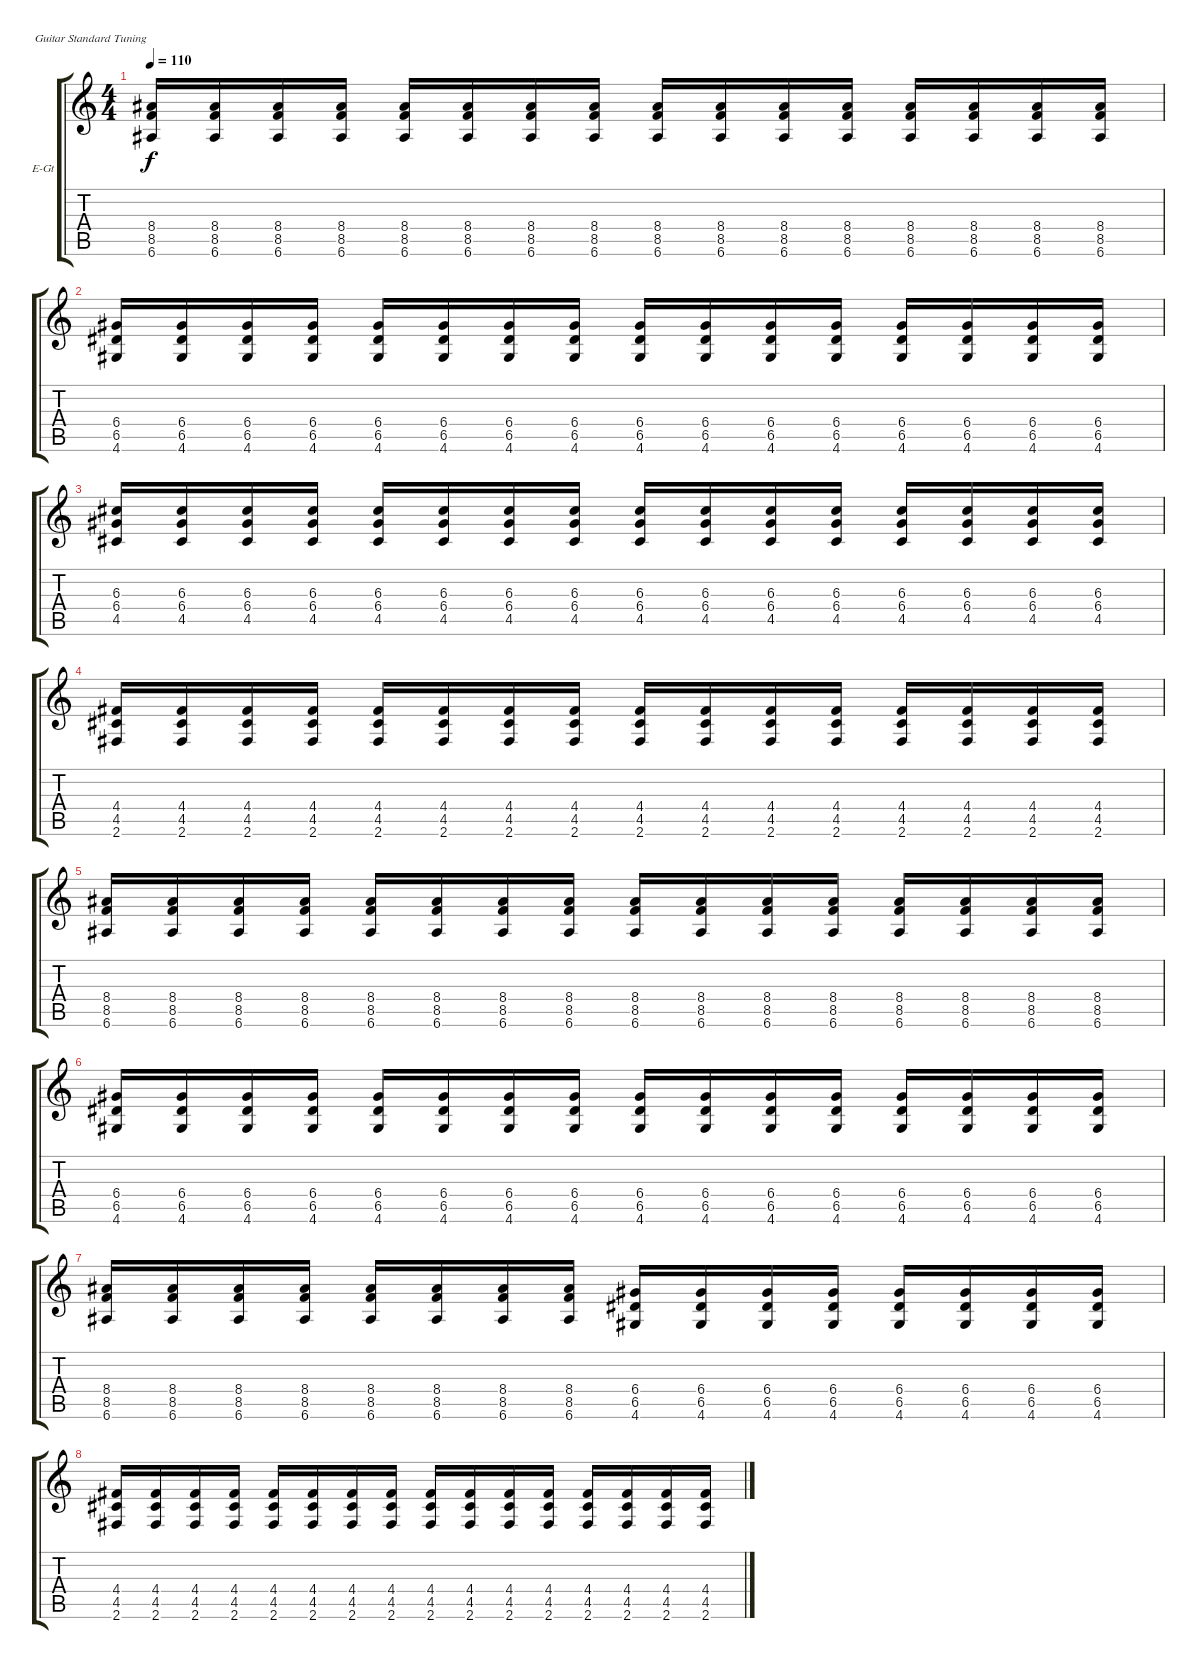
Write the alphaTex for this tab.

\bracketExtendMode groupsimilarinstruments
\firstSystemTrackNameOrientation horizontal
\otherSystemsTrackNameOrientation horizontal
\track ("Matty Lewis" "E-Gt") {instrument distortionguitar}
\staff {score tabs}
\tuning (E4 B3 G3 D3 A2 E2)
\ts (4 4)
\tempo 110
\clef g2
\ks c
(8.4 8.5 6.6).16{dy f} (8.4 8.5 6.6).16 (8.4 8.5 6.6).16 (8.4 8.5 6.6).16 (8.4 8.5 6.6).16 (8.4 8.5 6.6).16 (8.4 8.5 6.6).16 (8.4 8.5 6.6).16 (8.4 8.5 6.6).16 (8.4 8.5 6.6).16 (8.4 8.5 6.6).16 (8.4 8.5 6.6).16 (8.4 8.5 6.6).16 (8.4 8.5 6.6).16 (8.4 8.5 6.6).16 (8.4 8.5 6.6).16 |
(6.4 6.5 4.6).16 (6.4 6.5 4.6).16 (6.4 6.5 4.6).16 (6.4 6.5 4.6).16 (6.4 6.5 4.6).16 (6.4 6.5 4.6).16 (6.4 6.5 4.6).16 (6.4 6.5 4.6).16 (6.4 6.5 4.6).16 (6.4 6.5 4.6).16 (6.4 6.5 4.6).16 (6.4 6.5 4.6).16 (6.4 6.5 4.6).16 (6.4 6.5 4.6).16 (6.4 6.5 4.6).16 (6.4 6.5 4.6).16 |
(6.3 6.4 4.5).16 (6.3 6.4 4.5).16 (6.3 6.4 4.5).16 (6.3 6.4 4.5).16 (6.3 6.4 4.5).16 (6.3 6.4 4.5).16 (6.3 6.4 4.5).16 (6.3 6.4 4.5).16 (6.3 6.4 4.5).16 (6.3 6.4 4.5).16 (6.3 6.4 4.5).16 (6.3 6.4 4.5).16 (6.3 6.4 4.5).16 (6.3 6.4 4.5).16 (6.3 6.4 4.5).16 (6.3 6.4 4.5).16 |
(4.4 4.5 2.6).16 (4.4 4.5 2.6).16 (4.4 4.5 2.6).16 (4.4 4.5 2.6).16 (4.4 4.5 2.6).16 (4.4 4.5 2.6).16 (4.4 4.5 2.6).16 (4.4 4.5 2.6).16 (4.4 4.5 2.6).16 (4.4 4.5 2.6).16 (4.4 4.5 2.6).16 (4.4 4.5 2.6).16 (4.4 4.5 2.6).16 (4.4 4.5 2.6).16 (4.4 4.5 2.6).16 (4.4 4.5 2.6).16 |
(8.4 8.5 6.6).16 (8.4 8.5 6.6).16 (8.4 8.5 6.6).16 (8.4 8.5 6.6).16 (8.4 8.5 6.6).16 (8.4 8.5 6.6).16 (8.4 8.5 6.6).16 (8.4 8.5 6.6).16 (8.4 8.5 6.6).16 (8.4 8.5 6.6).16 (8.4 8.5 6.6).16 (8.4 8.5 6.6).16 (8.4 8.5 6.6).16 (8.4 8.5 6.6).16 (8.4 8.5 6.6).16 (8.4 8.5 6.6).16 |
(6.4 6.5 4.6).16 (6.4 6.5 4.6).16 (6.4 6.5 4.6).16 (6.4 6.5 4.6).16 (6.4 6.5 4.6).16 (6.4 6.5 4.6).16 (6.4 6.5 4.6).16 (6.4 6.5 4.6).16 (6.4 6.5 4.6).16 (6.4 6.5 4.6).16 (6.4 6.5 4.6).16 (6.4 6.5 4.6).16 (6.4 6.5 4.6).16 (6.4 6.5 4.6).16 (6.4 6.5 4.6).16 (6.4 6.5 4.6).16 |
(8.4 8.5 6.6).16 (8.4 8.5 6.6).16 (8.4 8.5 6.6).16 (8.4 8.5 6.6).16 (8.4 8.5 6.6).16 (8.4 8.5 6.6).16 (8.4 8.5 6.6).16 (8.4 8.5 6.6).16 (6.4 6.5 4.6).16 (6.4 6.5 4.6).16 (6.4 6.5 4.6).16 (6.4 6.5 4.6).16 (6.4 6.5 4.6).16 (6.4 6.5 4.6).16 (6.4 6.5 4.6).16 (6.4 6.5 4.6).16 |
(4.4 4.5 2.6).16 (4.4 4.5 2.6).16 (4.4 4.5 2.6).16 (4.4 4.5 2.6).16 (4.4 4.5 2.6).16 (4.4 4.5 2.6).16 (4.4 4.5 2.6).16 (4.4 4.5 2.6).16 (4.4 4.5 2.6).16 (4.4 4.5 2.6).16 (4.4 4.5 2.6).16 (4.4 4.5 2.6).16 (4.4 4.5 2.6).16 (4.4 4.5 2.6).16 (4.4 4.5 2.6).16 (4.4 4.5 2.6).16
